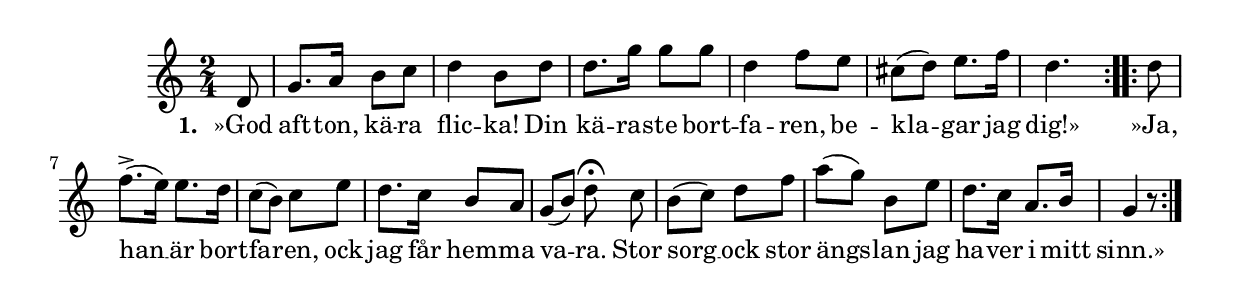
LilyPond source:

{
\time 2/4
\key g \mixolydian

\repeat volta 2 { 
 \partial 8
 d'8  | 
 g'8. a'16 b'8 c''  | 
 d''4 b'8 d''  | 
 d''8. g''16 g''8 g''  | 
 d''4 f''8 e''  | 
 cis''-( d''-) e''8. f''16  | 
 d''4.
 } %( endrepeat )% 
\repeat volta 2 { 
 d''8  | 
 f''8.-(-> e''16-) e''8. d''16  | 
 c''8-( b'-) c'' e''  | 
 d''8. c''16 b'8 a'  | 
 g'-( b'-) d''-\fermata c''\noBeam  | 
 b'-( c''-) d'' f''  | 
 a''-( g''-) b' e''  | 
 d''8. c''16 a'8. b'16  | 
 g'4 r8
 } %( endrepeat )% 
 }
 \addlyrics {
     \set stanza = #"1. "
     »God aft -- ton, kä -- ra flic -- ka! Din kä -- ras -- te bort -- fa -- ren, be -- 
     kla --  -- gar jag dig!» »Ja, han __ är bort -- fa --  -- ren, ock jag får hem -- ma
     va --  -- ra. Stor sorg __ ock stor ängs --  -- lan jag ha -- ver i mitt sinn.»
}
